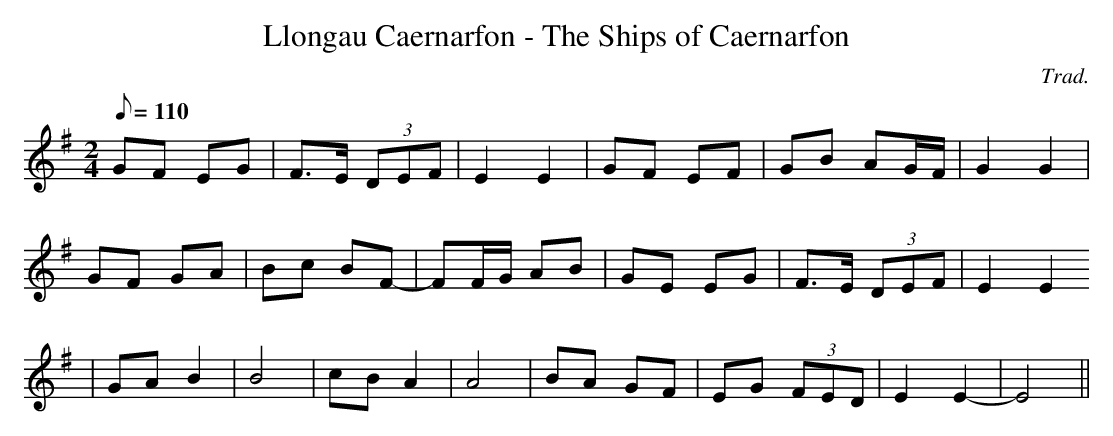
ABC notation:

X:1
T:Llongau Caernarfon - The Ships of Caernarfon
M:2/4
L:1/8
Q:110
C:Trad.
K:G
GF EG | F>E (3DEF | E2 E2 | GF EF | GB AG/F/ | G2 G2 |
GF GA | Bc BF- | FF/G/ AB | GE EG | F>E (3DEF | E2 E2
| GA B2 | B4 | cB A2 | A4 | BA GF | EG (3FED | E2 E2-| E4 ||
